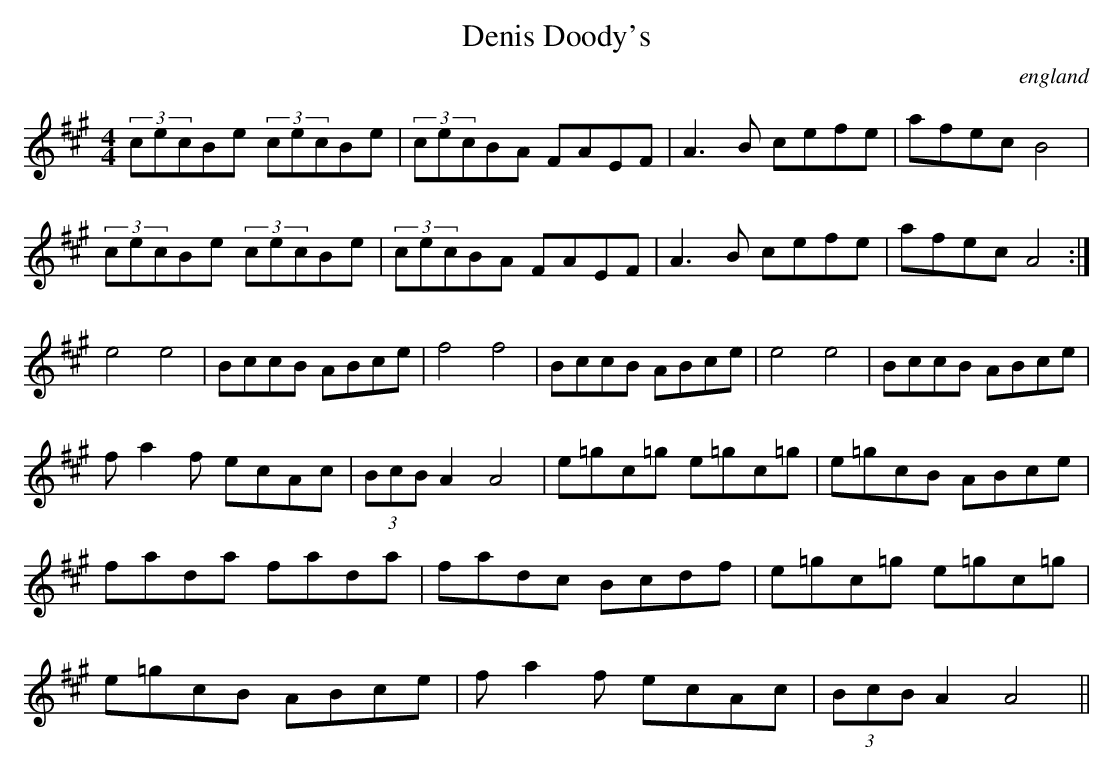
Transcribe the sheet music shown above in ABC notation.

X:1
T:Denis Doody's
O:england
M:4/4
L:1/8
K:A
(3cecBe (3cecBe | (3cecBA FAEF | A3B cefe | afec B4 | (3cecBe (3cecBe |\
(3cecBA FAEF | A3B cefe | afec A4 :| e4 e4 | BccB ABce | f4 f4 | BccB ABce |\
e4 e4 | BccB ABce | fa2f ecAc | (3BcB A2 A4 | e=gc=g e=gc=g | e=gcB  ABce |\
fada fada | fadc Bcdf | e=gc=g e=gc=g | e=gcB ABce | fa2f ecAc | (3BcB A2 A4 ||
